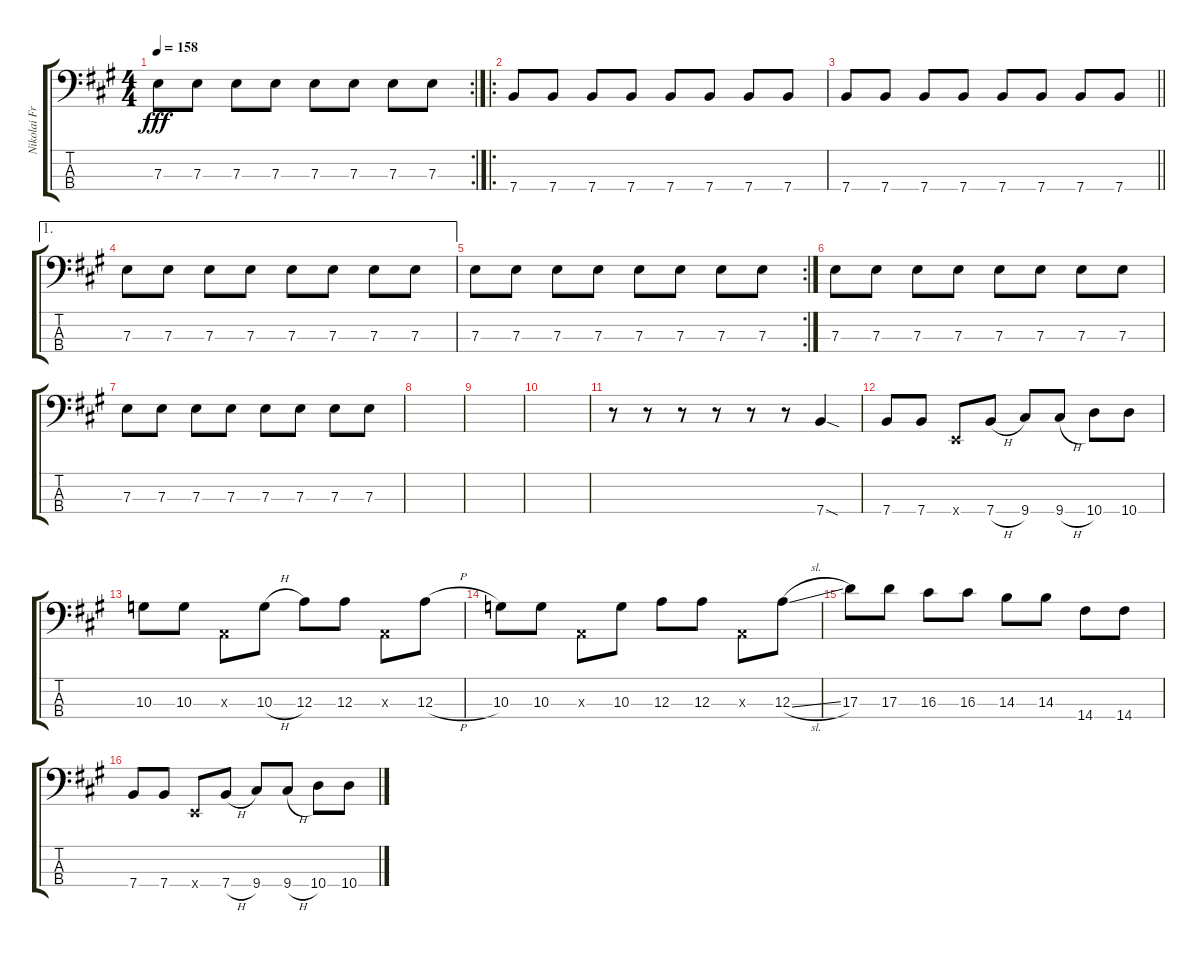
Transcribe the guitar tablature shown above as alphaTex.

\track ("Nikolai Fraiture" "Nikolai Fr") {instrument electricbasspick}
\staff {score tabs}
\tuning (G2 D2 A1 E1) {hide}
\rc 2
\ts (4 4)
\tempo 158
\clef f4
\ks a
7.3.8{dy fff} 7.3.8 7.3.8 7.3.8 7.3.8 7.3.8 7.3.8 7.3.8 |
\ro
7.4.8 7.4.8 7.4.8 7.4.8 7.4.8 7.4.8 7.4.8 7.4.8 |
\barLineRight lightlight
7.4.8 7.4.8 7.4.8 7.4.8 7.4.8 7.4.8 7.4.8 7.4.8 |
\ae 1
7.3.8 7.3.8 7.3.8 7.3.8 7.3.8 7.3.8 7.3.8 7.3.8 |
\rc 2
7.3.8 7.3.8 7.3.8 7.3.8 7.3.8 7.3.8 7.3.8 7.3.8 |
7.3.8 7.3.8 7.3.8 7.3.8 7.3.8 7.3.8 7.3.8 7.3.8 |
7.3.8 7.3.8 7.3.8 7.3.8 7.3.8 7.3.8 7.3.8 7.3.8 |
|
|
|
r.8 r.8 r.8 r.8 r.8 r.8 7.4{sod}.4 |
7.4.8 7.4.8 0.4{x}.8 7.4{h}.8 9.4.8 9.4{h}.8 10.4.8 10.4.8 |
10.3.8 10.3.8 0.3{x}.8 10.3{h}.8 12.3.8 12.3.8 0.3{x}.8 12.3{h}.8 |
10.3.8 10.3.8 0.3{x}.8 10.3.8 12.3.8 12.3.8 0.3{x}.8 12.3{sl}.8 |
17.3.8 17.3.8 16.3.8 16.3.8 14.3.8 14.3.8 14.4.8 14.4.8 |
7.4.8 7.4.8 0.4{x}.8 7.4{h}.8 9.4.8 9.4{h}.8 10.4.8 10.4.8
